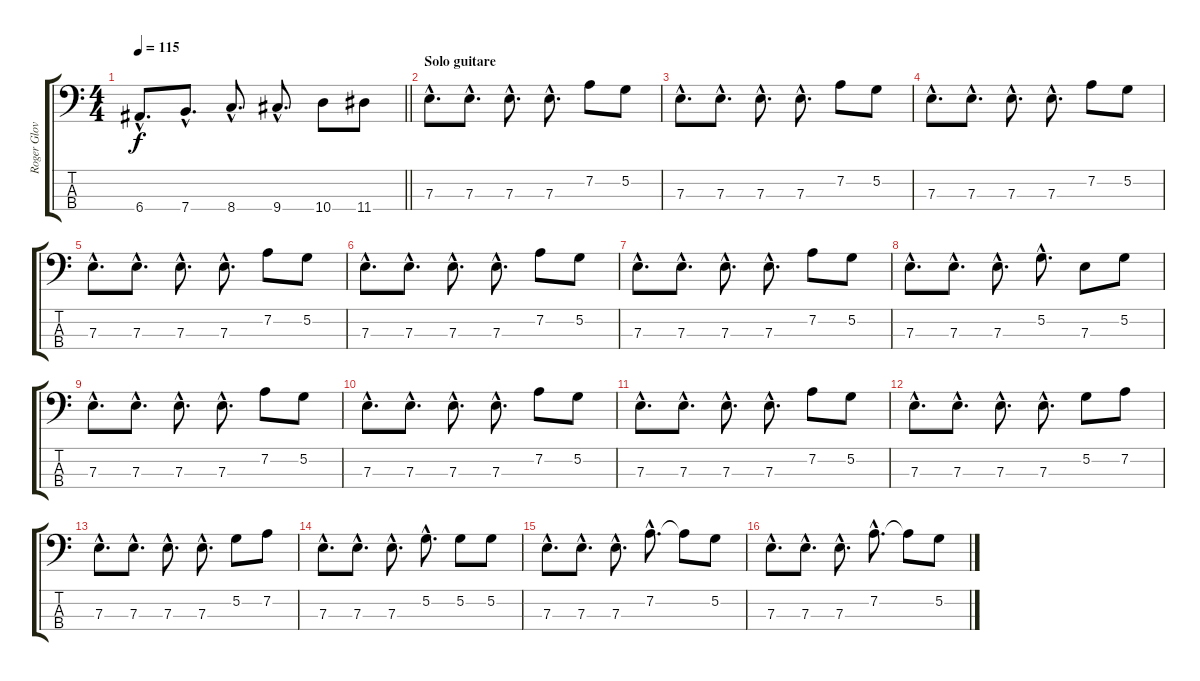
\track ("Roger Glover" "Roger Glov") {instrument electricbasspick}
\staff {score tabs}
\tuning (G2 D2 A1 E1) {hide}
\ts (4 4)
\tempo 115
\clef f4
\barLineRight lightlight
\ks c
6.4{hac}.8{d dy f} 7.4{hac}.8{d} 8.4{hac}.8{d} 9.4{hac}.8{d} 10.4.8 11.4.8 |
\section ("" "Solo guitare")
7.3{hac}.8{d} 7.3{hac}.8{d} 7.3{hac}.8{d} 7.3{hac}.8{d} 7.2.8 5.2.8 |
7.3{hac}.8{d} 7.3{hac}.8{d} 7.3{hac}.8{d} 7.3{hac}.8{d} 7.2.8 5.2.8 |
7.3{hac}.8{d} 7.3{hac}.8{d} 7.3{hac}.8{d} 7.3{hac}.8{d} 7.2.8 5.2.8 |
7.3{hac}.8{d} 7.3{hac}.8{d} 7.3{hac}.8{d} 7.3{hac}.8{d} 7.2.8 5.2.8 |
7.3{hac}.8{d} 7.3{hac}.8{d} 7.3{hac}.8{d} 7.3{hac}.8{d} 7.2.8 5.2.8 |
7.3{hac}.8{d} 7.3{hac}.8{d} 7.3{hac}.8{d} 7.3{hac}.8{d} 7.2.8 5.2.8 |
7.3{hac}.8{d} 7.3{hac}.8{d} 7.3{hac}.8{d} 5.2{hac}.8{d} 7.3.8 5.2.8 |
7.3{hac}.8{d} 7.3{hac}.8{d} 7.3{hac}.8{d} 7.3{hac}.8{d} 7.2.8 5.2.8 |
7.3{hac}.8{d} 7.3{hac}.8{d} 7.3{hac}.8{d} 7.3{hac}.8{d} 7.2.8 5.2.8 |
7.3{hac}.8{d} 7.3{hac}.8{d} 7.3{hac}.8{d} 7.3{hac}.8{d} 7.2.8 5.2.8 |
7.3{hac}.8{d} 7.3{hac}.8{d} 7.3{hac}.8{d} 7.3{hac}.8{d} 5.2.8 7.2.8 |
7.3{hac}.8{d} 7.3{hac}.8{d} 7.3{hac}.8{d} 7.3{hac}.8{d} 5.2.8 7.2.8 |
7.3{hac}.8{d} 7.3{hac}.8{d} 7.3{hac}.8{d} 5.2{hac}.8{d} 5.2.8 5.2.8 |
7.3{hac}.8{d} 7.3{hac}.8{d} 7.3{hac}.8{d} 7.2{hac}.8{d} 7.2{t}.8 5.2.8 |
7.3{hac}.8{d} 7.3{hac}.8{d} 7.3{hac}.8{d} 7.2{hac}.8{d} 7.2{t}.8 5.2.8
